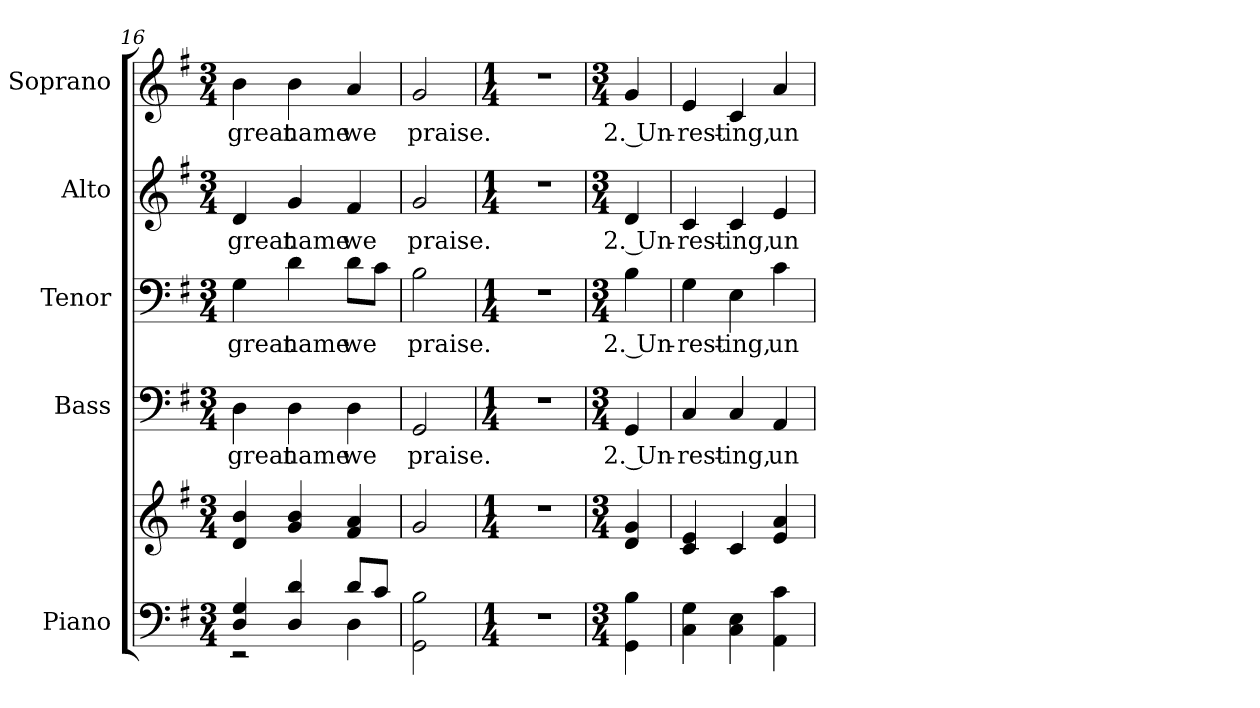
**kern	**kern	**kern	**text	**kern	**text	**kern	**text	**kern	**text
*part5	*part5	*part4	*part4	*part3	*part3	*part2	*part2	*part1	*part1
*staff6	*staff5	*staff4	*staff4	*staff3	*staff3	*staff2	*staff2	*staff1	*staff1
*I"Piano	*	*I"Bass	*	*I"Tenor	*	*I"Alto	*	*I"Soprano	*
*I'Pno.	*	*I'B.	*	*I'T.	*	*I'A.	*	*I'S.	*
*clefF4	*clefG2	*clefF4	*	*clefF4	*	*clefG2	*	*clefG2	*
*k[f#]	*k[f#]	*k[f#]	*	*k[f#]	*	*k[f#]	*	*k[f#]	*
*G:	*G:	*G:	*	*G:	*	*G:	*	*G:	*
*M3/4	*M3/4	*M3/4	*	*M3/4	*	*M3/4	*	*M3/4	*
=16	=16	=16	=16	=16	=16	=16	=16	=16	=16
*^	*	*	*	*	*	*	*	*	*
!	!	!	!	!LO:LY:b:color=#000000	!	!	!	!	!	!
!	!	!	!	!	!	!LO:LY:b:color=#000000	!	!	!	!
!	!	!	!	!	!	!	!	!LO:LY:b:color=#000000	!	!
!	!	!	!	!	!	!	!	!	!	!LO:LY:b:color=#000000
4Di/ 4Gi	2r	4di/ 4bi	4Di\	great	4Gi\	great	4di/	great	4bi\	great
!	!	!	!	!LO:LY:b:color=#000000	!	!	!	!	!	!
!	!	!	!	!	!	!LO:LY:b:color=#000000	!	!	!	!
!	!	!	!	!	!	!	!	!LO:LY:b:color=#000000	!	!
!	!	!	!	!	!	!	!	!	!	!LO:LY:b:color=#000000
4Di/ 4di	.	4gi/ 4bi	4Di\	name	4di\	name	4gi/	name	4bi\	name
!	!	!	!	!LO:LY:b:color=#000000	!	!	!	!	!	!
!	!	!	!	!	!	!LO:LY:b:color=#000000	!	!	!	!
!	!	!	!	!	!	!	!	!LO:LY:b:color=#000000	!	!
!	!	!	!	!	!	!	!	!	!	!LO:LY:b:color=#000000
8di/L	4Di\	4f#i/ 4ai	4Di\	we	8di\L	we	4f#i/	we	4ai/	we
8ci/J	.	.	.	.	8ci\J	.	.	.	.	.
*v	*v	*	*	*	*	*	*	*	*	*
!!LO:PB:g=z
=17	=17	=17	=17	=17	=17	=17	=17	=17	=17
!	!	!	!LO:LY:b:color=#000000	!	!	!	!	!	!
!	!	!	!	!	!LO:LY:b:color=#000000	!	!	!	!
!	!	!	!	!	!	!	!LO:LY:b:color=#000000	!	!
!	!	!	!	!	!	!	!	!	!LO:LY:b:color=#000000
2GGi\ 2Bi	2gi/	2GGi/	praise.	2Bi\	praise.	2gi/	praise.	2gi/	praise.
=18	=18	=18	=18	=18	=18	=18	=18	=18	=18
*M1/4	*M1/4	*M1/4	*	*M1/4	*	*M1/4	*	*M1/4	*
!LO:N:vis=1	!LO:N:vis=1	!LO:N:vis=1	!	!LO:N:vis=1	!	!LO:N:vis=1	!	!LO:N:vis=1	!
4r	4r	4r	.	4r	.	4r	.	4r	.
=19	=19	=19	=19	=19	=19	=19	=19	=19	=19
*M3/4	*M3/4	*M3/4	*	*M3/4	*	*M3/4	*	*M3/4	*
!	!	!	!LO:LY:b:color=#000000	!	!	!	!	!	!
!	!	!	!	!	!LO:LY:b:color=#000000	!	!	!	!
!	!	!	!	!	!	!	!LO:LY:b:color=#000000	!	!
!	!	!	!	!	!	!	!	!	!LO:LY:b:color=#000000
4GGi\ 4Bi	4di/ 4gi	4GGi/	2. Un-	4Bi\	2. Un-	4di/	2. Un-	4gi/	2. Un-
=20	=20	=20	=20	=20	=20	=20	=20	=20	=20
!	!	!	!LO:LY:b:color=#000000	!	!	!	!	!	!
!	!	!	!	!	!LO:LY:b:color=#000000	!	!	!	!
!	!	!	!	!	!	!	!LO:LY:b:color=#000000	!	!
!	!	!	!	!	!	!	!	!	!LO:LY:b:color=#000000
4Ci\ 4Gi	4ci/ 4ei	4Ci/	-rest-	4Gi\	-rest-	4ci/	-rest-	4ei/	-rest-
!	!	!	!LO:LY:b:color=#000000	!	!	!	!	!	!
!	!	!	!	!	!LO:LY:b:color=#000000	!	!	!	!
!	!	!	!	!	!	!	!LO:LY:b:color=#000000	!	!
!	!	!	!	!	!	!	!	!	!LO:LY:b:color=#000000
4Ci\ 4Ei	4ci/	4Ci/	-ing,	4Ei\	-ing,	4ci/	-ing,	4ci/	-ing,
!	!	!	!LO:LY:b:color=#000000	!	!	!	!	!	!
!	!	!	!	!	!LO:LY:b:color=#000000	!	!	!	!
!	!	!	!	!	!	!	!LO:LY:b:color=#000000	!	!
!	!	!	!	!	!	!	!	!	!LO:LY:b:color=#000000
4AAi\ 4ci	4ei/ 4ai	4AAi/	un-	4ci\	un-	4ei/	un-	4ai/	un-
=	=	=	=	=	=	=	=	=	=
*-	*-	*-	*-	*-	*-	*-	*-	*-	*-
